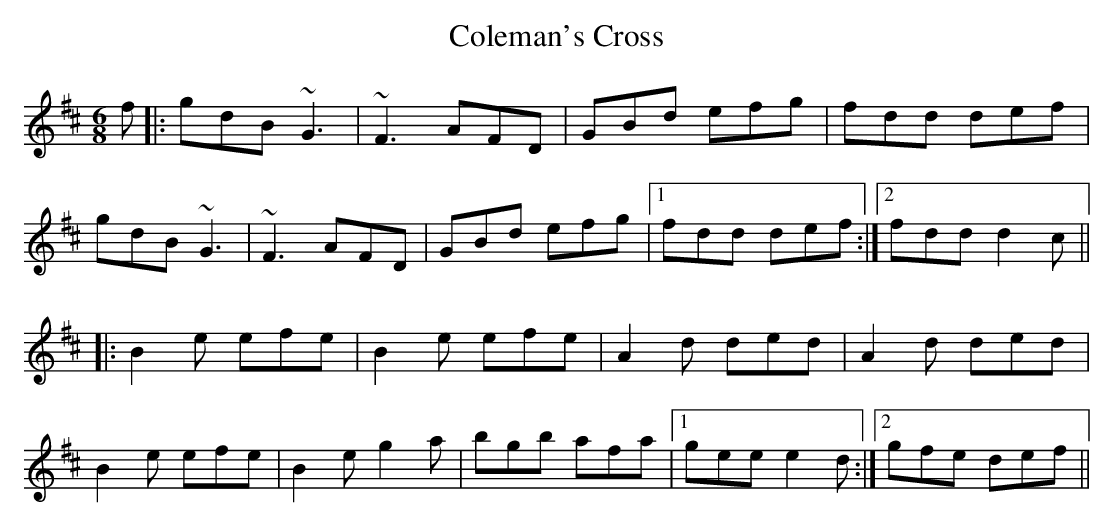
X:1
T: Coleman's Cross
M: 6/8
L: 1/8
K: Edor
f|:gdB ~G3|~F3 AFD|GBd efg|fdd def|
gdB ~G3|~F3 AFD|GBd efg|1 fdd def:|2 fdd d2c||
|:B2e efe|B2e efe|A2d ded|A2d ded|
B2e efe|B2e g2a|bgb afa|1 gee e2d:|2 gfe def||
